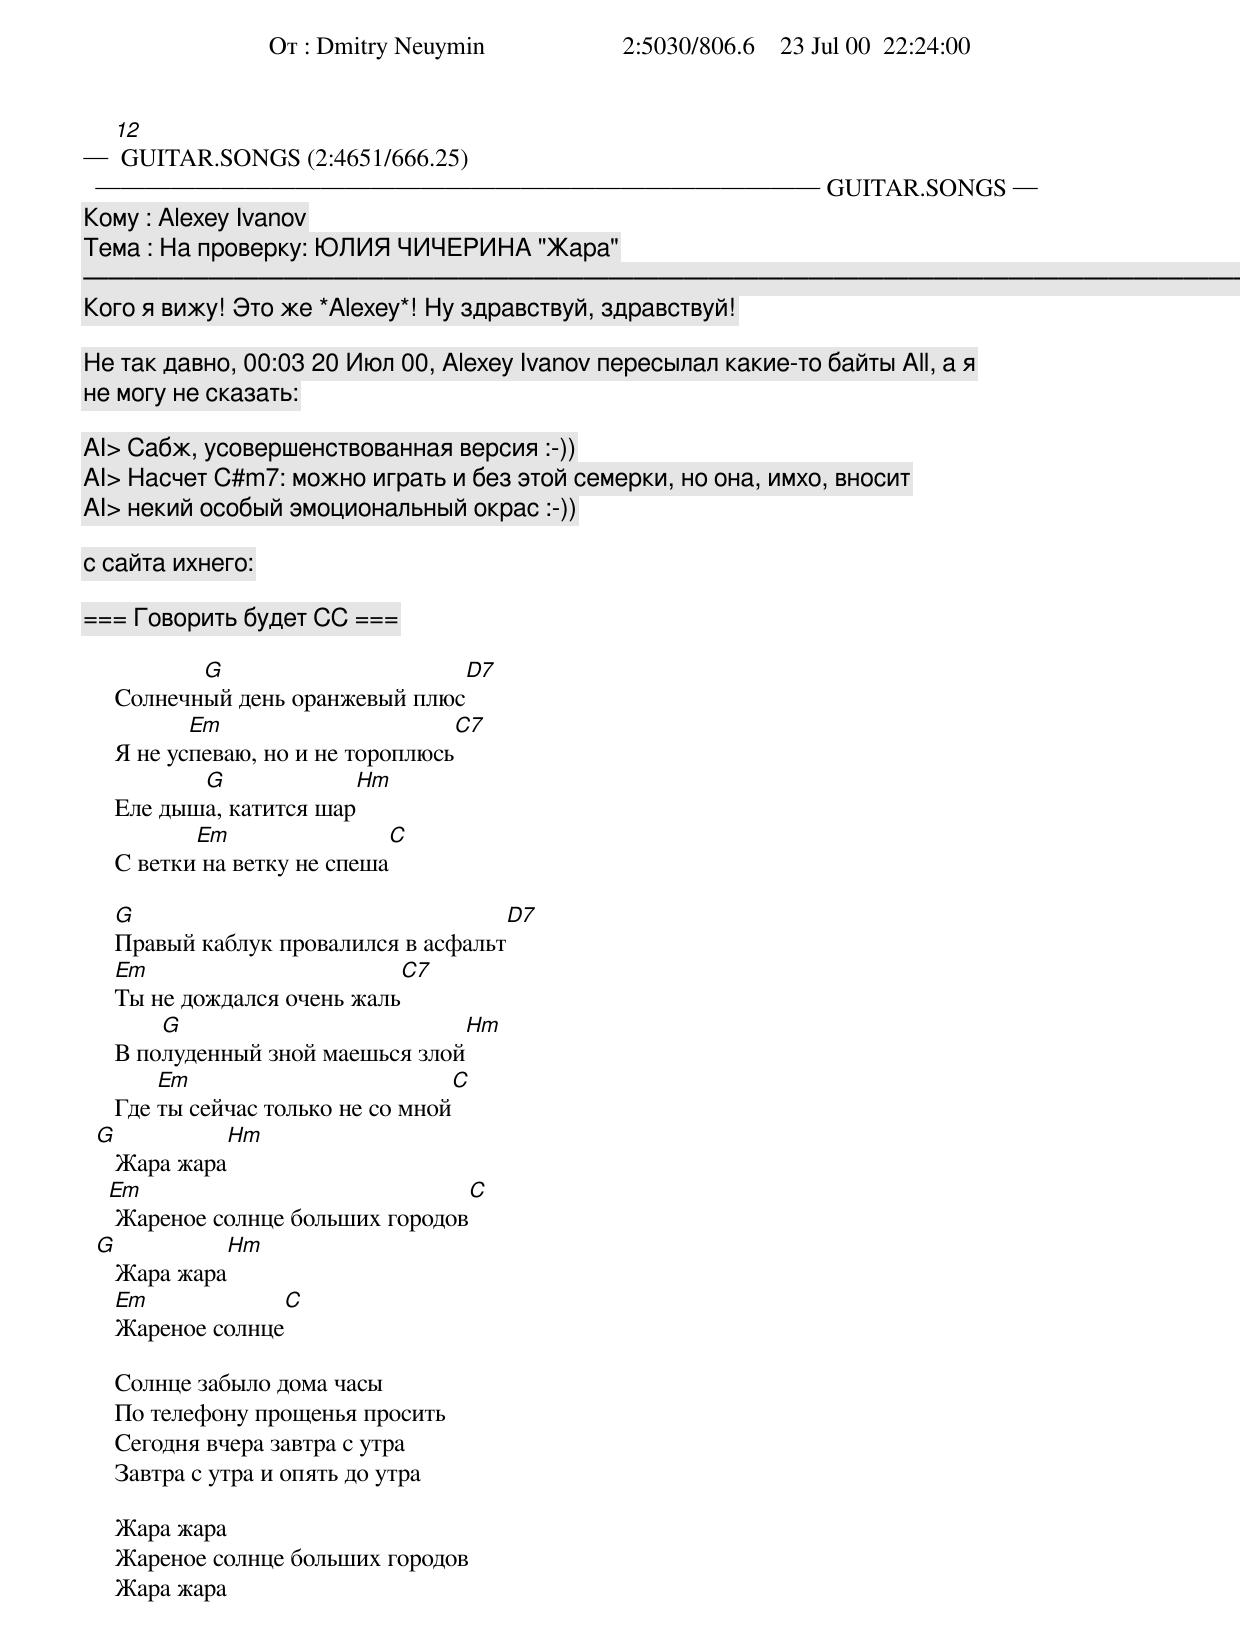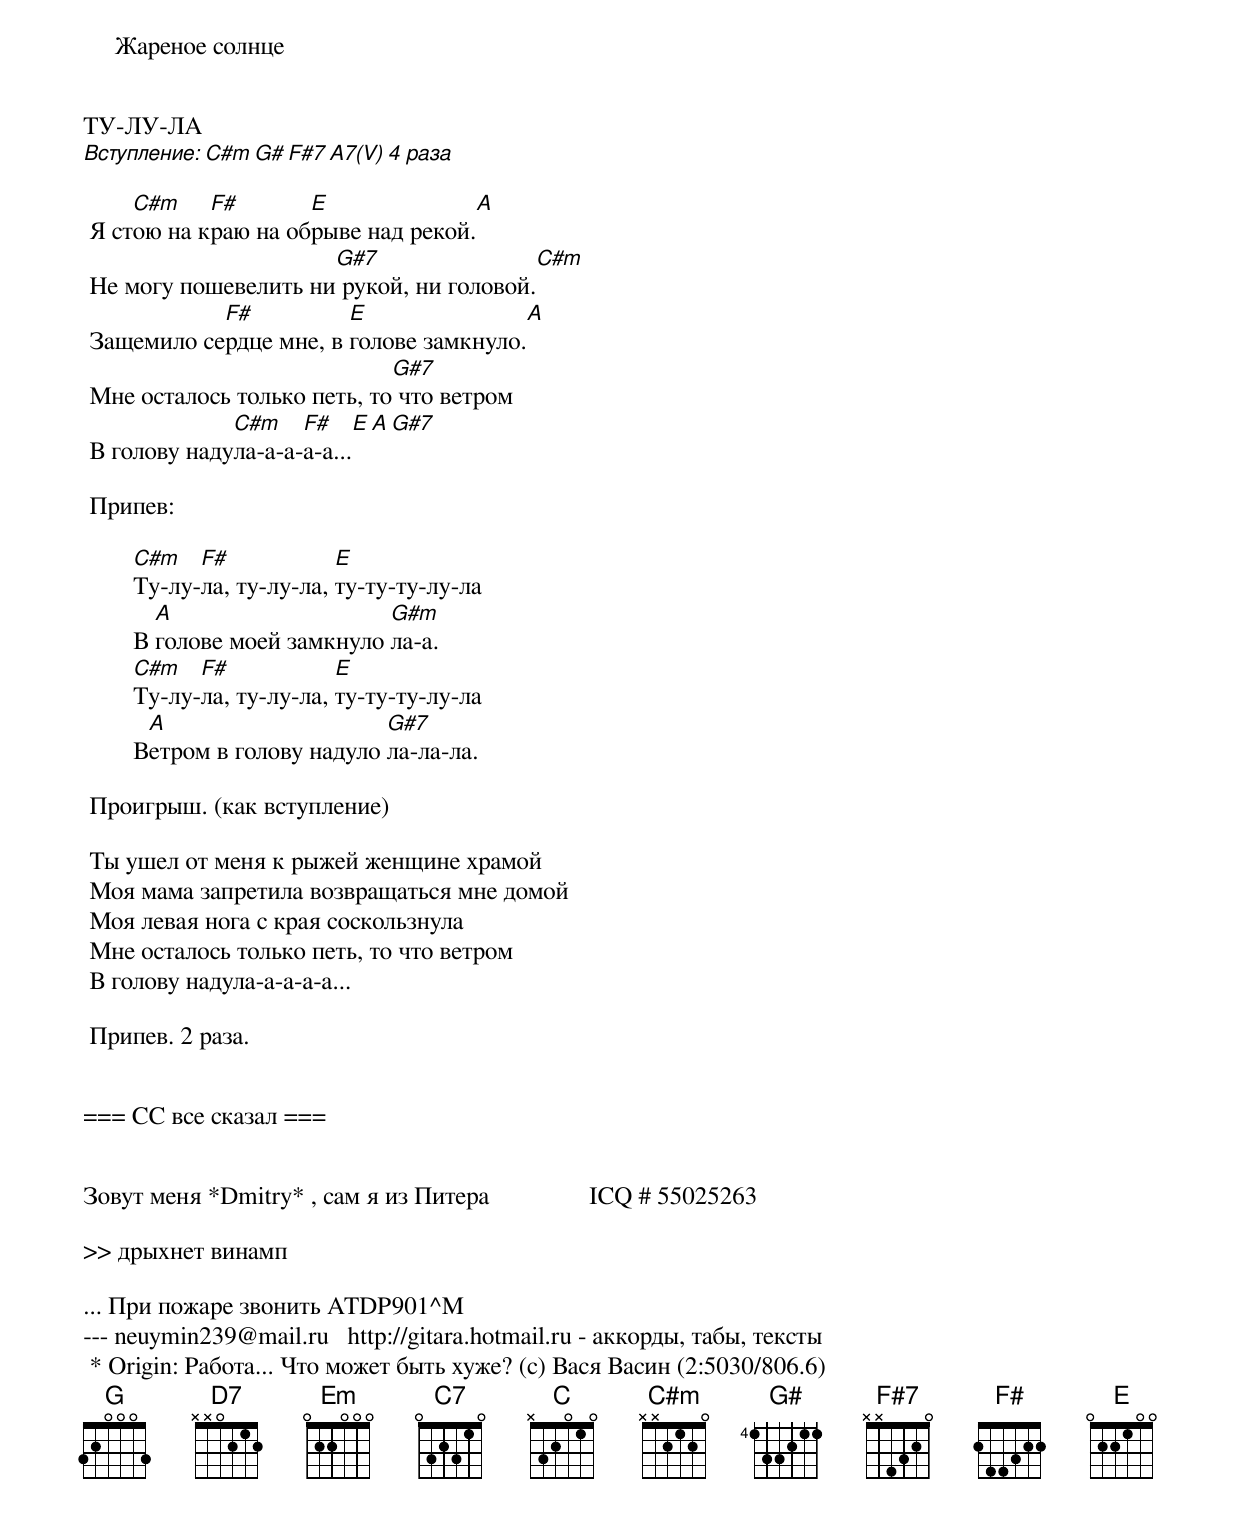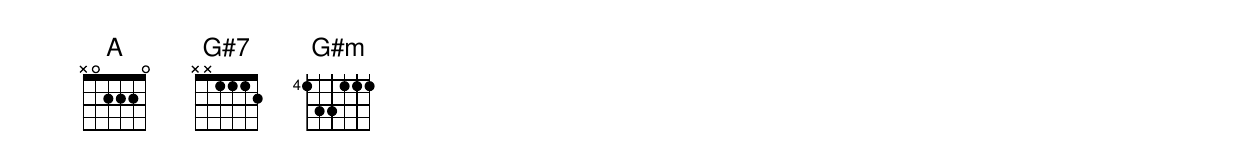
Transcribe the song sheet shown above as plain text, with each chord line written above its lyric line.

─ [12] GUITAR.SONGS (2:4651/666.25) ───────────────────────────── GUITAR.SONGS ─
   От : Dmitry Neuymin                      2:5030/806.6    23 Jul 00  22:24:00
 Кому : Alexey Ivanov
 Тема : Hа проверку: ЮЛИЯ ЧИЧЕРИHА "Жара"
────────────────────────────────────────────────────────────────────────────────
Кого я вижу! Это же *Alexey*! Hу здравствуй, здравствуй!

Hе так давно, 00:03 20 Июл 00, Alexey Ivanov пересылал какие-то байты All, а я
не могу не сказать:

 AI> Сабж, усовершенствованная версия :-))
 AI> Hасчет C#m7: можно играть и без этой семерки, но она, имхо, вносит
 AI> некий особый эмоциональный окрас :-))

с сайта ихнего:

=== Говорить будет CC ===

            G                            D7
     Солнечный день оранжевый плюс
            Em                        C7
     Я не успеваю, но и не тороплюсь
            G                Hm
     Еле дыша, катится шар
            Em                    C
     С ветки на ветку не спеша

     G                                       D7
     Правый каблук провалился в асфальт
     Em                        C7
     Ты не дождался очень жаль
         G                            Hm
     В полуденный зной маешься злой
         Em                               C
     Где ты сейчас только не со мной
  G              Hm
     Жара жара
    Em                                C
     Жареное солнце больших городов
  G                Hm
     Жара жара
     Em             C
     Жареное солнце

     Солнце забыло дома часы
     По телефону прощенья просить
     Сегодня вчера завтра с утра
     Завтра с утра и опять до утра

     Жара жара
     Жареное солнце больших городов
     Жара жара
     Жареное солнце


ТУ-ЛУ-ЛА
        Вступление: C#m G#  F#7 A7(V)  4 раза

     C#m    F#       E                  A
 Я стою на краю на обрыве над рекой.
                      G#7                   C#m
 Hе могу пошевелить ни рукой, ни головой.
            F#          E                   A
 Защемило сердце мне, в голове замкнуло.
                             G#7
 Мне осталось только петь, то что ветром
              C#m    F#    E     A     G#7
 В голову надула-а-а-а-а...

 Припев:

        C#m   F#            E
        Ту-лу-ла, ту-лу-ла, ту-ту-ту-лу-ла
          A                    G#m
        В голове моей замкнуло ла-а.
        C#m   F#            E
        Ту-лу-ла, ту-лу-ла, ту-ту-ту-лу-ла
         A                     G#7
        Ветром в голову надуло ла-ла-ла.

 Проигрыш. (как вступление)

 Ты ушел от меня к рыжей женщине храмой
 Моя мама запретила возвращаться мне домой
 Моя левая нога с края соскользнула
 Мне осталось только петь, то что ветром
 В голову надула-а-а-а-а...

 Припев. 2 раза.


=== CC все сказал ===


Зовут меня *Dmitry* , сам я из Питера                ICQ # 55025263

>> дpыхнет винамп

... Пpи пожаpе звонить ATDP901^M
--- neuymin239@mail.ru   http://gitara.hotmail.ru - аккорды, табы, тексты
 * Origin: Работа... Что может быть хуже? (с) Вася Васин (2:5030/806.6)
